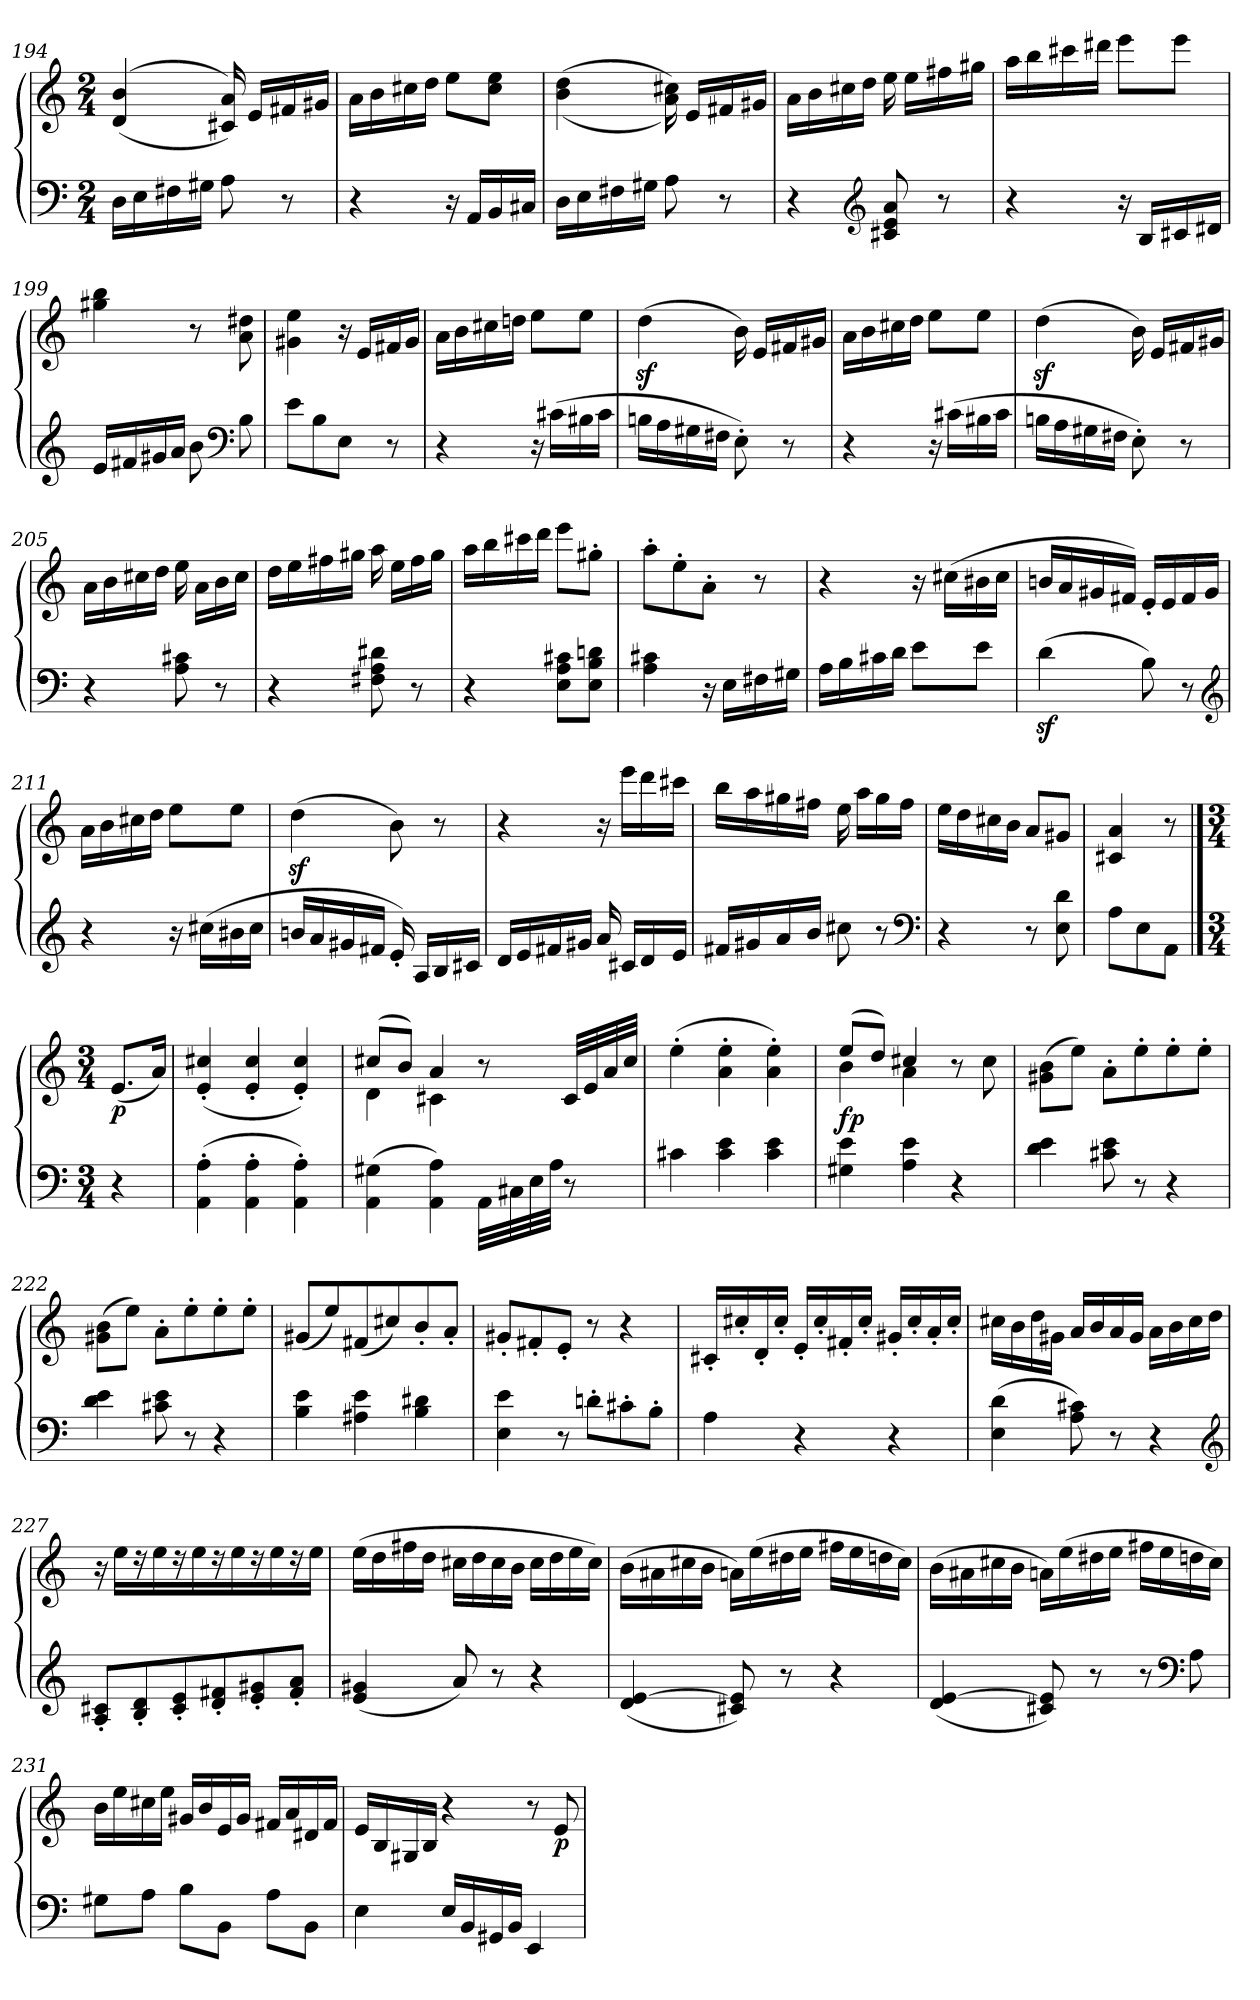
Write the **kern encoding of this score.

**kern	**kern	**dynam
*part1	*part1	*part1
*staff2	*staff1	*staff1/2
*clefF4	*clefG2	*
*M2/4	*M2/4	*
=194	=194	=194
16D\LL	(<(>4d/ 4b/	.
16E\	.	.
16F#\	.	.
16G#\JJ	.	.
8A\	16c#/ 16a/))	.
.	16e/LL	.
8r	16f#/	.
.	16g#/JJ	.
=195	=195	=195
4r	16a\LL	.
.	16b\	.
.	16cc#\	.
.	16dd\JJ	.
16r	8ee\L	.
16AA/LL	.	.
16BB/	8cc#\ 8ee\J	.
16C#/JJ	.	.
=196	=196	=196
16D\LL	(>(<4b\ 4dd\	.
16E\	.	.
16F#\	.	.
16G#\JJ	.	.
8A\	16a\ 16cc#\))	.
.	16e/LL	.
8r	16f#/	.
.	16g#/JJ	.
=197	=197	=197
4r	16a\LL	.
.	16b\	.
.	16cc#\	.
.	16dd\JJ	.
*clefG2	*	*
8c#/ 8e/ 8a/	16ee\	.
.	16ee\LL	.
8r	16ff#\	.
.	16gg#\JJ	.
!!LO:LB:g=z
=198	=198	=198
4r	16aa\LL	.
.	16bb\	.
.	16ccc#\	.
.	16ddd#X\JJ	.
16r	8eee\L	.
16B/LL	.	.
16c#/	8eee\J	.
16d#X/JJ	.	.
=199	=199	=199
16e/LL	4gg#\ 4bb\	.
16f#/	.	.
16g#/	.	.
16a/JJ	.	.
8b\	8r	.
*clefF4	*	*
8B\	8a\ 8dd#X\	.
=200	=200	=200
8e\L	4g#\ 4ee\	.
8B\	.	.
8E\J	16r	.
.	16e/LL	.
8r	16f#/	.
.	16g#/JJ	.
=201	=201	=201
4r	16a\LL	.
.	16b\	.
.	16cc#\	.
.	16ddn\JJ	.
16r	8ee\L	.
(>16c#\LL	.	.
16B#X\	8ee\J	.
16c#\JJ	.	.
=202	=202	=202
16Bn\LL	(>4ddz<\	.
16A\	.	.
16G#\	.	.
16F#\JJ	.	.
8E'\)	16b\)	.
.	16e/LL	.
8r	16f#/	.
.	16g#/JJ	.
=203	=203	=203
4r	16a\LL	.
.	16b\	.
.	16cc#\	.
.	16dd\JJ	.
16r	8ee\L	.
(>16c#\LL	.	.
16B#X\	8ee\J	.
16c#\JJ	.	.
!!LO:LB:g=z
=204	=204	=204
16Bn\LL	(>4ddz<\	.
16A\	.	.
16G#\	.	.
16F#\JJ	.	.
8E'\)	16b\)	.
.	16e/LL	.
8r	16f#/	.
.	16g#/JJ	.
=205	=205	=205
4r	16a\LL	.
.	16b\	.
.	16cc#\	.
.	16dd\JJ	.
8A\ 8c#\	16ee\	.
.	16a\LL	.
8r	16b\	.
.	16cc#\JJ	.
=206	=206	=206
4r	16dd\LL	.
.	16ee\	.
.	16ff#\	.
.	16gg#\JJ	.
8F#\ 8A\ 8d#X\	16aa\	.
.	16ee\LL	.
8r	16ff#\	.
.	16gg#\JJ	.
=207	=207	=207
4r	16aa\LL	.
.	16bb\	.
.	16ccc#\	.
.	16ddd\JJ	.
8E\ 8A\ 8c#\L	8eee\L	.
8E\ 8B\ 8dn\J	8gg#'\J	.
=208	=208	=208
4A\ 4c#\	8aa'\L	.
.	8ee'\	.
16r	8a'\J	.
16E\LL	.	.
16F#\	8r	.
16G#\JJ	.	.
=209	=209	=209
16A\LL	4r	.
16B\	.	.
16c#\	.	.
16d\JJ	.	.
8e\L	16r	.
.	(>16cc#\LL	.
8e\J	16b#X\	.
.	16cc#\JJ	.
=210	=210	=210
(>4dz<\	16bn/LL	.
.	16a/	.
.	16g#/	.
.	16f#/JJ)	.
8B\)	16e'/LL	.
.	16e/	.
8r	16f#/	.
.	16g#/JJ	.
*clefG2	*	*
!!LO:LB:g=z
=211	=211	=211
4r	16a\LL	.
.	16b\	.
.	16cc#\	.
.	16dd\JJ	.
16r	8ee\L	.
(>16cc#\LL	.	.
16b#X\	8ee\J	.
16cc#\JJ	.	.
=212	=212	=212
16bn/LL	(>4ddz<\	.
16a/	.	.
16g#/	.	.
16f#/JJ	.	.
16e'/)	8b\)	.
16A/LL	.	.
16B/	8r	.
16c#/JJ	.	.
=213	=213	=213
16d/LL	4r	.
16e/	.	.
16f#/	.	.
16g#/JJ	.	.
16a/	16r	.
16c#/LL	16eee\LL	.
16d/	16ddd\	.
16e/JJ	16ccc#\JJ	.
=214	=214	=214
16f#/LL	16bb\LL	.
16g#/	16aa\	.
16a/	16gg#\	.
16b/JJ	16ff#\JJ	.
8cc#\	16ee\	.
.	16aa\LL	.
8r	16gg#\	.
.	16ff#\JJ	.
*clefF4	*	*
=215	=215	=215
4r	16ee\LL	.
.	16dd\	.
.	16cc#\	.
.	16b\JJ	.
8r	8a/L	.
8E\ 8d\	8g#/J	.
=216	=216	=216
8A\L	4c#/ 4a/	.
8E\	.	.
8AA\J	8r	.
!!LO:LB:g=z
==216	==216	==216
*M3/4	*M3/4	*
*	*MM116	*
!	!	!LO:DY:b
4r	(<8.e/L	p
.	16a/Jk)	.
=217	=217	=217
(>4AA'\ 4A'\	(<4e'/ 4cc#'/	.
4AA'\ 4A'\	4e'/ 4cc#'/	.
4AA'\ 4A'\)	4e'/ 4cc#'/)	.
=218	=218	=218
*	*^	*
(>4AA\ 4G#\	(>8cc#/L	4d\	.
.	8b/J)	.	.
4AA\ 4A\)	4a/	4c#\	.
32AA\LLL	8r	4ryy	.
32C#\	.	.	.
32E\	.	.	.
32A\JJJ	.	.	.
8r	32c#/LLL	.	.
.	32e/	.	.
.	32a/	.	.
.	32cc#/JJJ	.	.
*	*v	*v	*
=219	=219	=219
4c#\	(>4ee'\	.
4c#\ 4e\	4a'\ 4ee'\	.
4c#\ 4e\	4a'\ 4ee'\)	.
=220	=220	=220
*	*^	*
!	!	!	!LO:DY:b
4G#\ 4e\	(>8ee/L	4b\	fp
.	8dd/J)	.	.
4A\ 4e\	4cc#/	4a\	.
4r	8r	4ryy	.
.	8cc#\	.	.
*	*v	*v	*
=221	=221	=221
4d\ 4e\	(>8g#\ 8b\L	.
.	8ee\J)	.
8c#\ 8e\	8a'\L	.
8r	8ee'\	.
4r	8ee'\	.
.	8ee'\J	.
=222	=222	=222
4d\ 4e\	(>8g#\ 8b\L	.
.	8ee\J)	.
8c#\ 8e\	8a'\L	.
8r	8ee'\	.
4r	8ee'\	.
.	8ee'\J	.
!!LO:LB:g=z
=223	=223	=223
4B\ 4e\	(<8g#/L	.
.	8ee/)	.
4A#X\ 4e\	(<8f#/	.
.	8cc#/)	.
4B\ 4d#X\	8b'/	.
.	8a'/J	.
=224	=224	=224
4E\ 4e\	8g#'/L	.
.	8f#'/	.
8r	8e'/J	.
8dn'\L	8r	.
8c#'\	4r	.
8B'\J	.	.
=225	=225	=225
4A\	16c#'/LL	.
.	16cc#'/	.
.	16d'/	.
.	16cc#'/JJ	.
4r	16e'/LL	.
.	16cc#'/	.
.	16f#'/	.
.	16cc#'/JJ	.
4r	16g#'/LL	.
.	16cc#'/	.
.	16a'/	.
.	16cc#'/JJ	.
=226	=226	=226
(>4E\ 4d\	16cc#\LL	.
.	16b\	.
.	16dd\	.
.	16g#\JJ	.
8A\ 8c#\)	16a/LL	.
.	16b/	.
8r	16a/	.
.	16g#/JJ	.
4r	16a\LL	.
.	16b\	.
.	16cc#\	.
.	16dd\JJ	.
*clefG2	*	*
=227	=227	=227
8A'/ 8c#'/L	16r	.
.	16ee\LL	.
8B'/ 8d'/	16rdd	.
.	16ee\	.
8c#'/ 8e'/	16rdd	.
.	16ee\	.
8d'/ 8f#'/	16rdd	.
.	16ee\	.
8e'/ 8g#'/	16rdd	.
.	16ee\	.
8f#'/ 8a'/J	16rdd	.
.	16ee\JJ	.
=228	=228	=228
(<4g#/ 4e/	(>16ee\LL	.
.	16dd\	.
.	16ff#\	.
.	16dd\JJ	.
8a/)	16cc#\LL	.
.	16dd\	.
8r	16cc#\	.
.	16b\JJ	.
4r	16cc#\LL	.
.	16dd\	.
.	16ee\	.
.	16cc#\JJ)	.
!!LO:LB:g=z
=229	=229	=229
(<4d/ [4e/	(>16b\LL	.
.	16a#X\	.
.	16cc#\	.
.	16b\JJ	.
8c#/ 8e]/)	16an\LL)	.
.	(>16ee\	.
8r	16dd#X\	.
.	16ee\JJ	.
4r	16ff#\LL	.
.	16ee\	.
.	16ddn\	.
.	16cc#\JJ)	.
=230	=230	=230
(<4d/ [4e/	(>16b\LL	.
.	16a#X\	.
.	16cc#\	.
.	16b\JJ	.
8c#/ 8e]/)	16an\LL)	.
.	(>16ee\	.
8r	16dd#X\	.
.	16ee\JJ	.
8r	16ff#\LL	.
.	16ee\	.
*clefF4	*	*
8A\	16ddn\	.
.	16cc#\JJ)	.
=231	=231	=231
8G#\L	16b\LL	.
.	16ee\	.
8A\J	16cc#\	.
.	16ee\JJ	.
8B\L	16g#/LL	.
.	16b/	.
8BB\J	16e/	.
.	16g#/JJ	.
8A\L	16f#/LL	.
.	16a/	.
8BB\J	16d#X/	.
.	16f#/JJ	.
=232	=232	=232
4E\	16e/LL	.
.	16B/	.
.	16G#/	.
.	16B/JJ	.
16E/LL	4r	.
16BB/	.	.
16GG#/	.	.
16BB/JJ	.	.
4EE/	8r	.
!	!	!LO:DY:b
.	8e/	p
=	=	=
*-	*-	*-
